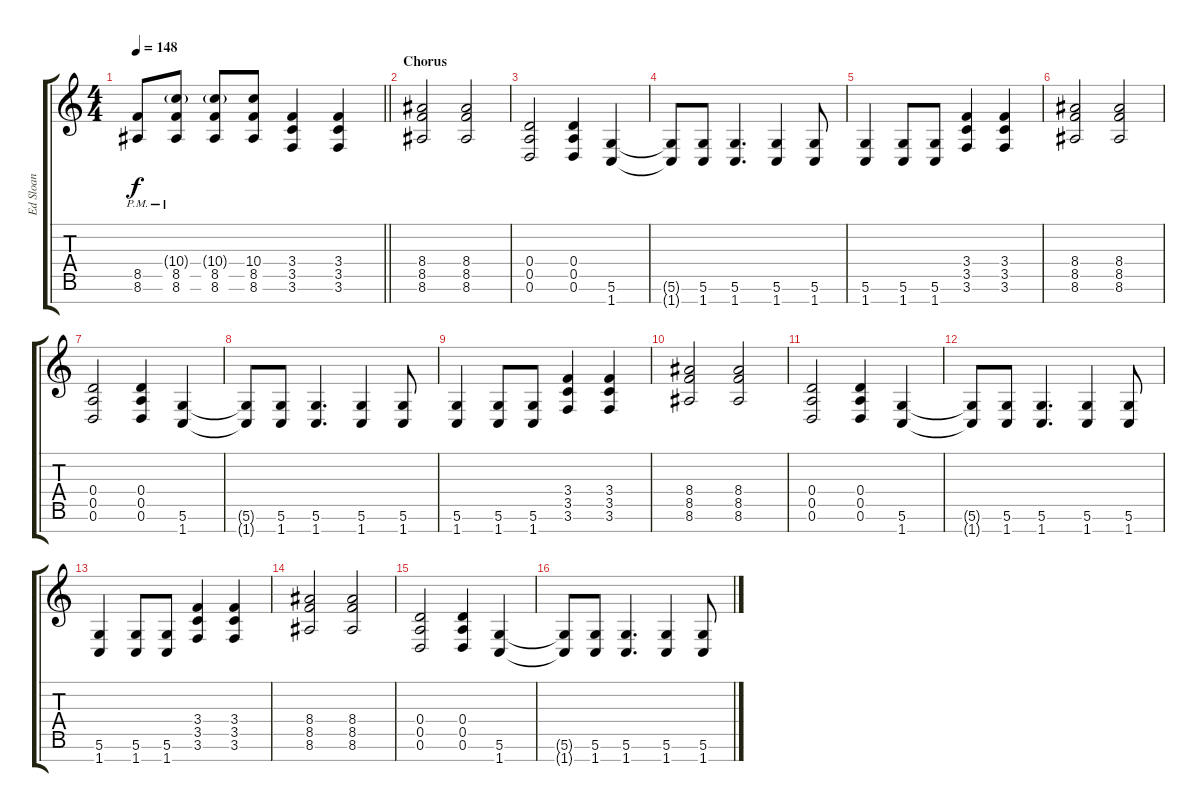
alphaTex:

\track ("Ed Sloan" "Ed Sloan") {instrument distortionguitar}
\staff {score tabs}
\tuning (E4 B3 G3 D3 A2 D2 B1) {hide}
\ts (4 4)
\tempo 148
\clef g2
\barLineRight lightlight
\ks c
(8.5{pm} 8.6{pm}).8{dy f} (10.4{g} 8.5{pm} 8.6{pm}).8 (10.4{g} 8.5 8.6).8 (10.4 8.5 8.6).8 (3.4 3.5 3.6).4 (3.4 3.5 3.6).4 |
\section ("" "Chorus")
(8.4 8.5 8.6).2 (8.4 8.5 8.6).2 |
(0.4 0.5 0.6).2 (0.4 0.5 0.6).4 (5.6 1.7).4 |
(5.6{t} 1.7{t}).8 (5.6 1.7).8 (5.6 1.7).4{d} (5.6 1.7).4 (5.6 1.7).8 |
(5.6 1.7).4 (5.6 1.7).8 (5.6 1.7).8 (3.4 3.5 3.6).4 (3.4 3.5 3.6).4 |
(8.4 8.5 8.6).2 (8.4 8.5 8.6).2 |
(0.4 0.5 0.6).2 (0.4 0.5 0.6).4 (5.6 1.7).4 |
(5.6{t} 1.7{t}).8 (5.6 1.7).8 (5.6 1.7).4{d} (5.6 1.7).4 (5.6 1.7).8 |
(5.6 1.7).4 (5.6 1.7).8 (5.6 1.7).8 (3.4 3.5 3.6).4 (3.4 3.5 3.6).4 |
(8.4 8.5 8.6).2 (8.4 8.5 8.6).2 |
(0.4 0.5 0.6).2 (0.4 0.5 0.6).4 (5.6 1.7).4 |
(5.6{t} 1.7{t}).8 (5.6 1.7).8 (5.6 1.7).4{d} (5.6 1.7).4 (5.6 1.7).8 |
(5.6 1.7).4 (5.6 1.7).8 (5.6 1.7).8 (3.4 3.5 3.6).4 (3.4 3.5 3.6).4 |
(8.4 8.5 8.6).2 (8.4 8.5 8.6).2 |
(0.4 0.5 0.6).2 (0.4 0.5 0.6).4 (5.6 1.7).4 |
(5.6{t} 1.7{t}).8 (5.6 1.7).8 (5.6 1.7).4{d} (5.6 1.7).4 (5.6 1.7).8
